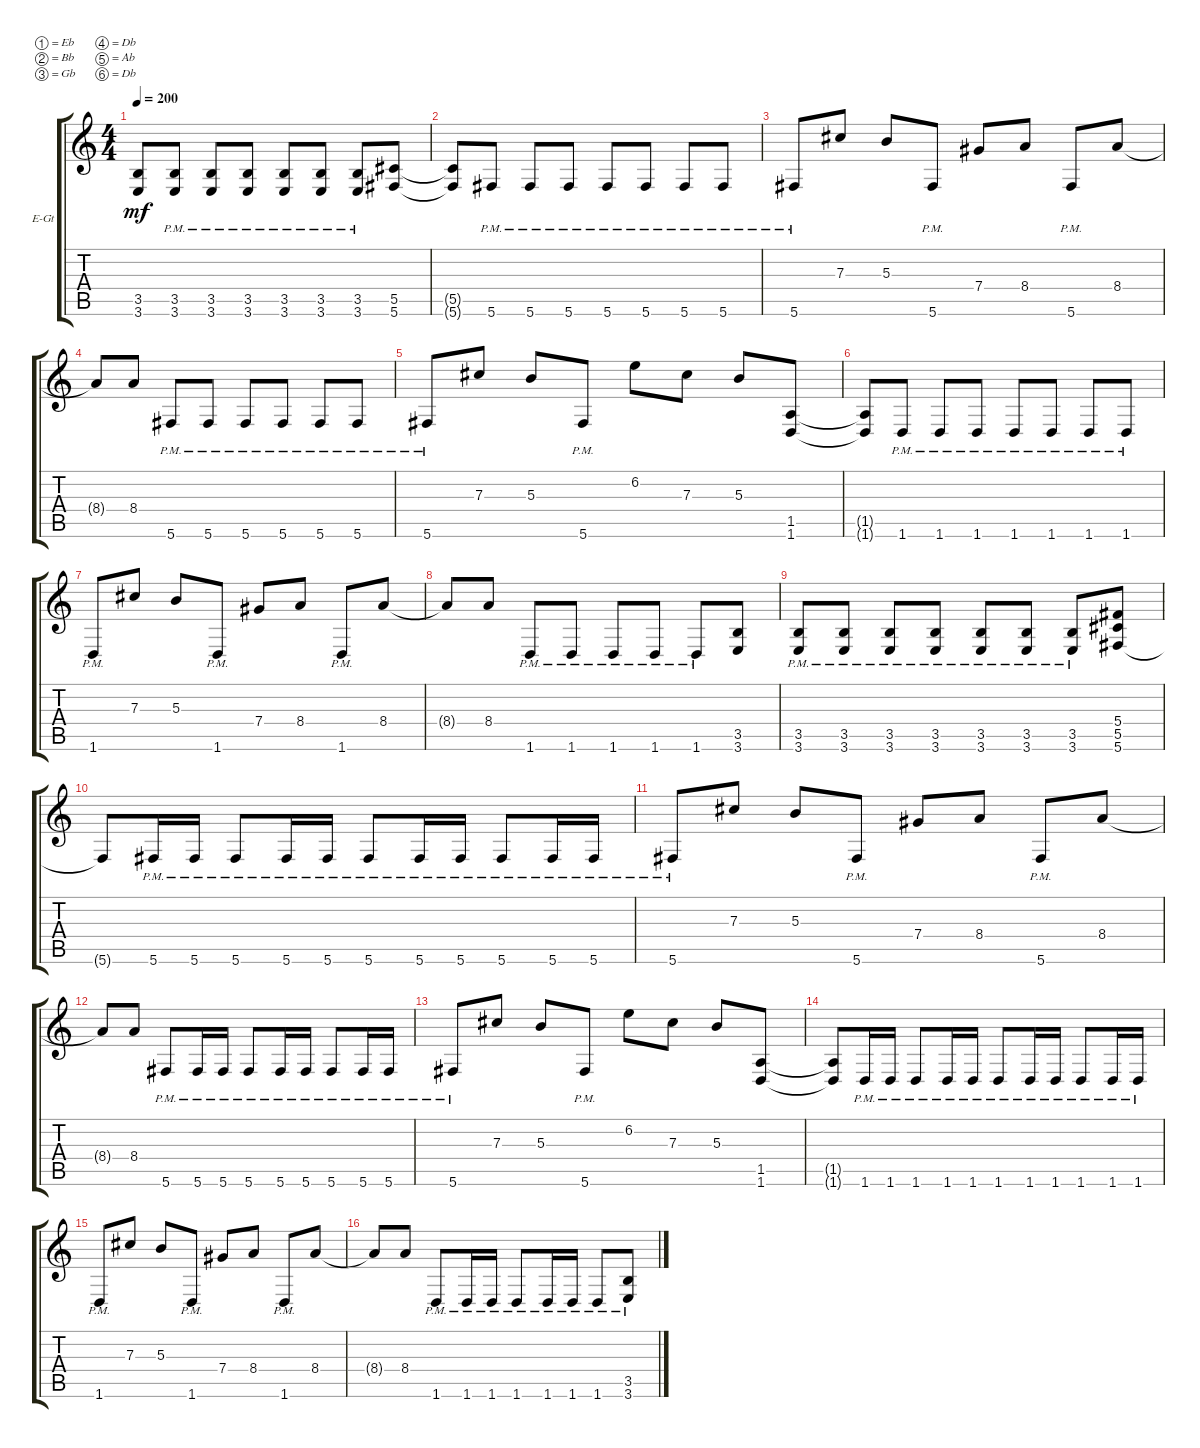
\bracketExtendMode groupsimilarinstruments
\firstSystemTrackNameOrientation horizontal
\otherSystemsTrackNameOrientation horizontal
\track ("Lead Guitar" "E-Gt") {instrument electricguitarclean}
\staff {score tabs}
\tuning (Eb4 Bb3 Gb3 Db3 Ab2 Db2)
\ts (4 4)
\tempo 200
\clef g2
\ks c
(3.6{t} 3.5{t}).8{dy mf} (3.6{pm} 3.5{pm}).8 (3.6{pm} 3.5{pm}).8 (3.6{pm} 3.5{pm}).8 (3.6{pm} 3.5{pm}).8 (3.6{pm} 3.5{pm}).8 (3.6{pm} 3.5{pm}).8 (5.6 5.5).8 |
(5.6{t} 5.5{t}).8 5.6{pm}.8 5.6{pm}.8 5.6{pm}.8 5.6{pm}.8 5.6{pm}.8 5.6{pm}.8 5.6{pm}.8 |
5.6{pm}.8 7.3.8 5.3.8 5.6{pm}.8 7.4.8 8.4.8 5.6{pm}.8 8.4.8 |
8.4{t}.8 8.4.8 5.6{pm}.8 5.6{pm}.8 5.6{pm}.8 5.6{pm}.8 5.6{pm}.8 5.6{pm}.8 |
5.6{pm}.8 7.3.8 5.3.8 5.6{pm}.8 6.2.8 7.3.8 5.3.8 (1.5 1.6).8 |
(1.5{t} 1.6{t}).8 1.6{pm}.8 1.6{pm}.8 1.6{pm}.8 1.6{pm}.8 1.6{pm}.8 1.6{pm}.8 1.6{pm}.8 |
1.6{pm}.8 7.3.8 5.3.8 1.6{pm}.8 7.4.8 8.4.8 1.6{pm}.8 8.4.8 |
8.4{t}.8 8.4.8 1.6{pm}.8 1.6{pm}.8 1.6{pm}.8 1.6{pm}.8 1.6{pm}.8 (3.6 3.5).8 |
(3.6{pm} 3.5{pm}).8 (3.6{pm} 3.5{pm}).8 (3.6{pm} 3.5{pm}).8 (3.6{pm} 3.5{pm}).8 (3.6{pm} 3.5{pm}).8 (3.6{pm} 3.5{pm}).8 (3.6{pm} 3.5{pm}).8 (5.6 5.5 5.4).8 |
5.6{t}.8 5.6{pm}.16 5.6{pm}.16 5.6{pm}.8 5.6{pm}.16 5.6{pm}.16 5.6{pm}.8 5.6{pm}.16 5.6{pm}.16 5.6{pm}.8 5.6{pm}.16 5.6{pm}.16 |
5.6{pm}.8 7.3.8 5.3.8 5.6{pm}.8 7.4.8 8.4.8 5.6{pm}.8 8.4.8 |
8.4{t}.8 8.4.8 5.6{pm}.8 5.6{pm}.16 5.6{pm}.16 5.6{pm}.8 5.6{pm}.16 5.6{pm}.16 5.6{pm}.8 5.6{pm}.16 5.6{pm}.16 |
5.6{pm}.8 7.3.8 5.3.8 5.6{pm}.8 6.2.8 7.3.8 5.3.8 (1.5 1.6).8 |
(1.5{t} 1.6{t}).8 1.6{pm}.16 1.6{pm}.16 1.6{pm}.8 1.6{pm}.16 1.6{pm}.16 1.6{pm}.8 1.6{pm}.16 1.6{pm}.16 1.6{pm}.8 1.6{pm}.16 1.6{pm}.16 |
1.6{pm}.8 7.3.8 5.3.8 1.6{pm}.8 7.4.8 8.4.8 1.6{pm}.8 8.4.8 |
8.4{t}.8 8.4.8 1.6{pm}.8 1.6{pm}.16 1.6{pm}.16 1.6{pm}.8 1.6{pm}.16 1.6{pm}.16 1.6{pm}.8 (3.6{pm} 3.5).8
